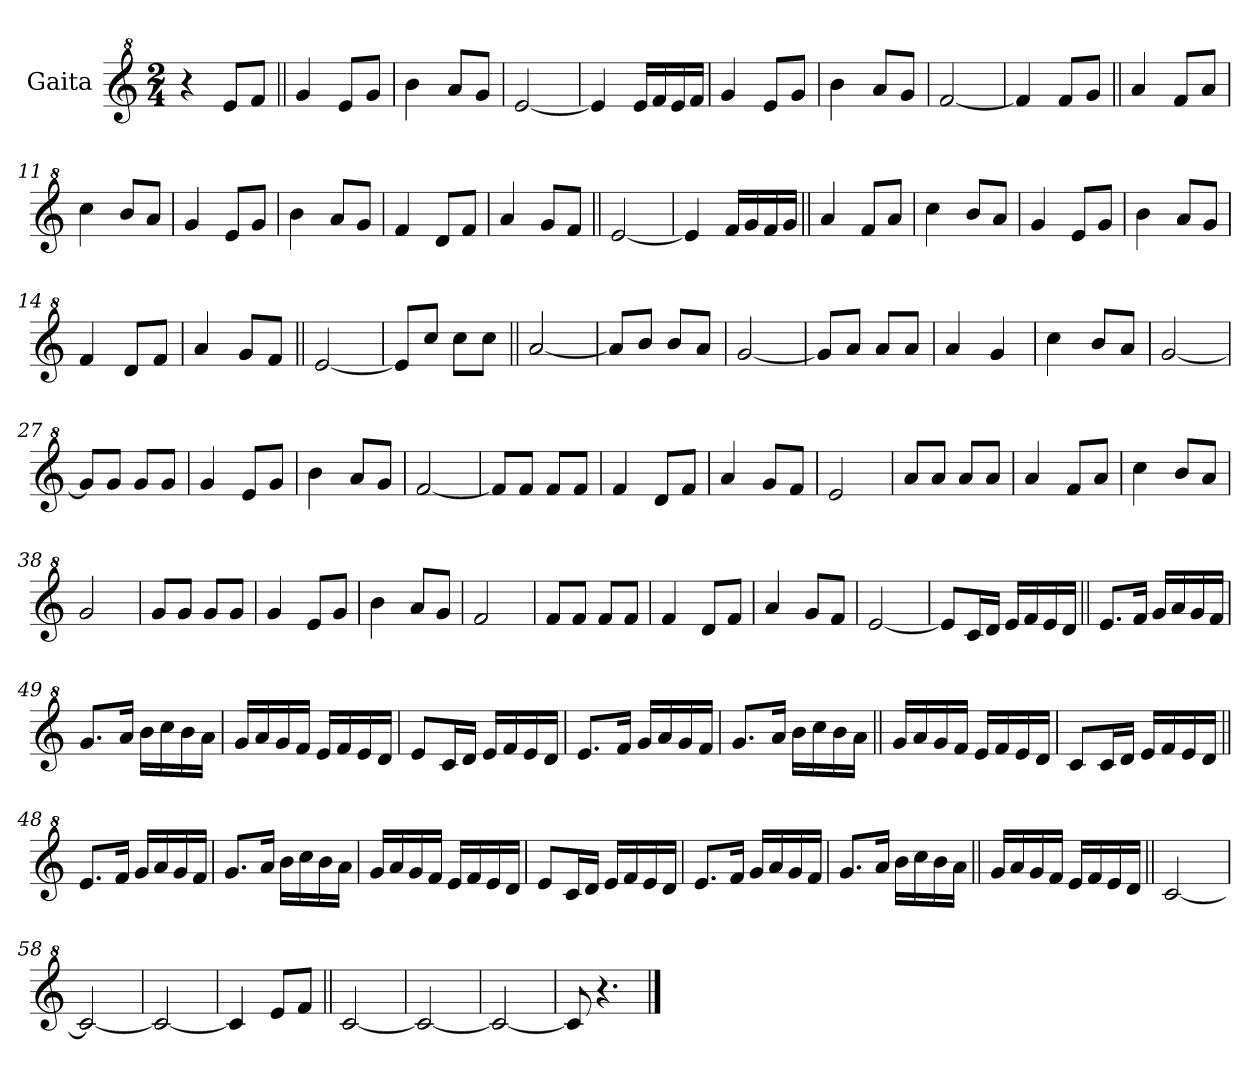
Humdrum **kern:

**kern
*part1
*staff1
*I"Gaita
*clefG^2
*k[]
*M2/4
*MM130
=1
4r
8ee/L
8ff/J
=2||
4gg/
8ee/L
8gg/J
=3
4bb\
8aa/L
8gg/J
=4
[2ee/
=5
4ee/]
16ee/LL
16ff/
16ee/
16ff/JJ
=6
4gg/
8ee/L
8gg/J
=7
4bb\
8aa/L
8gg/J
=8
[2ff/
=9
4ff/]
8ff/L
8gg/J
=10||
4aa/
8ff/L
8aa/J
=11
4ccc\
8bb/L
8aa/J
!!LO:LB:g=z
=12
4gg/
8ee/L
8gg/J
=13
4bb\
8aa/L
8gg/J
=14
4ff/
8dd/L
8ff/J
=15
4aa/
8gg/L
8ff/J
=16||
[2ee/
=17
4ee/]
16ff/LL
16gg/
16ff/
16gg/JJ
=10||
4aa/
8ff/L
8aa/J
=11
4ccc\
8bb/L
8aa/J
!!LO:LB:g=z
=12
4gg/
8ee/L
8gg/J
=13
4bb\
8aa/L
8gg/J
=14
4ff/
8dd/L
8ff/J
=15
4aa/
8gg/L
8ff/J
=18||
[2ee/
=19
8ee/L]
8ccc/J
8ccc\L
8ccc\J
=20||
[2aa/
=21
8aa/L]
8bb/J
8bb/L
8aa/J
=22
[2gg/
!!LO:LB:g=z
=23
8gg/L]
8aa/J
8aa/L
8aa/J
=24
4aa/
4gg/
=25
4ccc\
8bb/L
8aa/J
=26
[2gg/
=27
8gg/L]
8gg/J
8gg/L
8gg/J
=28
4gg/
8ee/L
8gg/J
=29
4bb\
8aa/L
8gg/J
=30
[2ff/
=31
8ff/L]
8ff/J
8ff/L
8ff/J
=32
4ff/
8dd/L
8ff/J
=33
4aa/
8gg/L
8ff/J
=34
2ee/
!!LO:LB:g=z
=35
8aa/L
8aa/J
8aa/L
8aa/J
=36
4aa/
8ff/L
8aa/J
=37
4ccc\
8bb/L
8aa/J
=38
2gg/
=39
8gg/L
8gg/J
8gg/L
8gg/J
=40
4gg/
8ee/L
8gg/J
=41
4bb\
8aa/L
8gg/J
=42
2ff/
=43
8ff/L
8ff/J
8ff/L
8ff/J
=44
4ff/
8dd/L
8ff/J
=45
4aa/
8gg/L
8ff/J
!!LO:LB:g=z
=46
[2ee/
=47
8ee/L]
16cc/L
16dd/JJ
16ee/LL
16ff/
16ee/
16dd/JJ
=48||
8.ee/L
16ff/Jk
16gg/LL
16aa/
16gg/
16ff/JJ
=49
8.gg/L
16aa/Jk
16bb\LL
16ccc\
16bb\
16aa\JJ
=50
16gg/LL
16aa/
16gg/
16ff/JJ
16ee/LL
16ff/
16ee/
16dd/JJ
=51
8ee/L
16cc/L
16dd/JJ
16ee/LL
16ff/
16ee/
16dd/JJ
!!LO:LB:g=z
=52
8.ee/L
16ff/Jk
16gg/LL
16aa/
16gg/
16ff/JJ
=53
8.gg/L
16aa/Jk
16bb\LL
16ccc\
16bb\
16aa\JJ
=54||
16gg/LL
16aa/
16gg/
16ff/JJ
16ee/LL
16ff/
16ee/
16dd/JJ
=55
8cc/L
16cc/L
16dd/JJ
16ee/LL
16ff/
16ee/
16dd/JJ
=48||
8.ee/L
16ff/Jk
16gg/LL
16aa/
16gg/
16ff/JJ
=49
8.gg/L
16aa/Jk
16bb\LL
16ccc\
16bb\
16aa\JJ
=50
16gg/LL
16aa/
16gg/
16ff/JJ
16ee/LL
16ff/
16ee/
16dd/JJ
=51
8ee/L
16cc/L
16dd/JJ
16ee/LL
16ff/
16ee/
16dd/JJ
!!LO:LB:g=z
=52
8.ee/L
16ff/Jk
16gg/LL
16aa/
16gg/
16ff/JJ
=53
8.gg/L
16aa/Jk
16bb\LL
16ccc\
16bb\
16aa\JJ
=56||
16gg/LL
16aa/
16gg/
16ff/JJ
16ee/LL
16ff/
16ee/
16dd/JJ
=57||
[2cc/
=58
2cc/_
!!LO:LB:g=z
=59
2cc/_
=60
4cc/]
8ee/L
8ff/J
=61||
[2cc/
=62
2cc/_
=63
2cc/_
=64
8cc/]
4.r
==
*-
